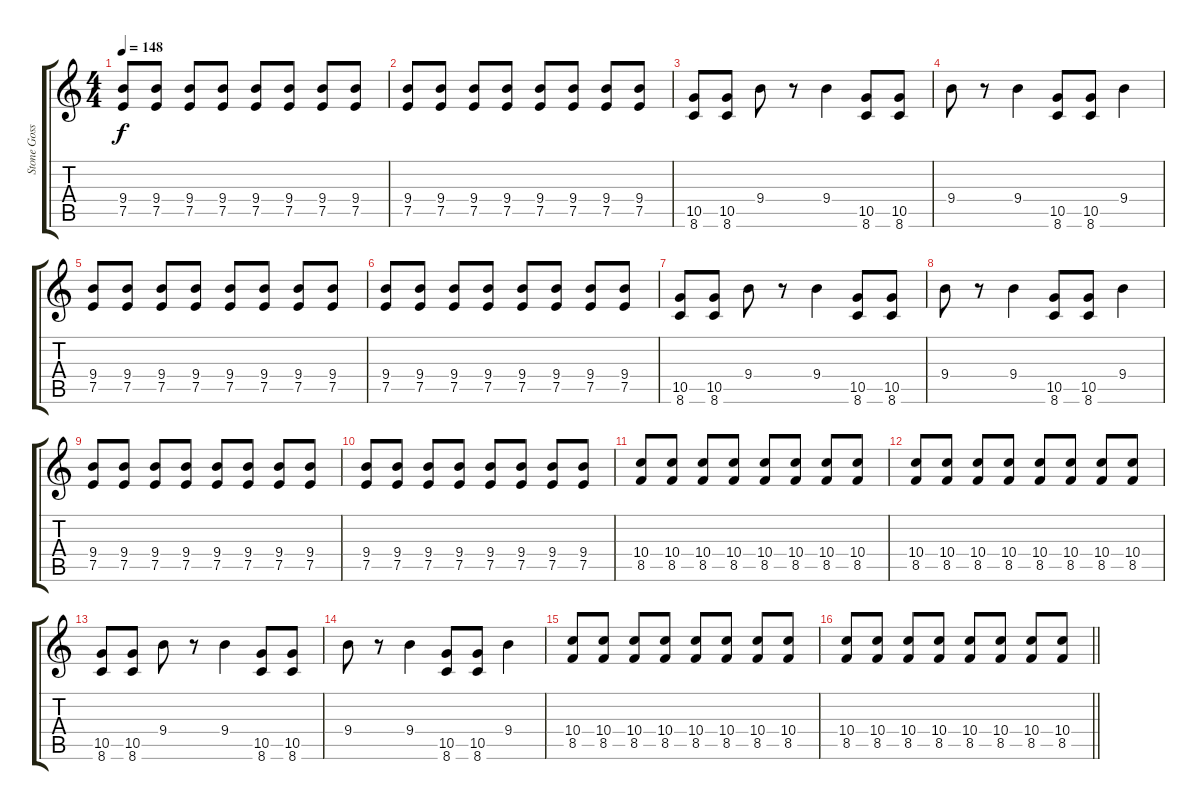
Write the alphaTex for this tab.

\track ("Stone Gossard" "Stone Goss") {instrument overdrivenguitar}
\staff {score tabs}
\tuning (E4 B3 G3 D3 A2 E2) {hide}
\ts (4 4)
\tempo 148
\clef g2
\ks c
(9.4 7.5).8{dy f} (9.4 7.5).8 (9.4 7.5).8 (9.4 7.5).8 (9.4 7.5).8 (9.4 7.5).8 (9.4 7.5).8 (9.4 7.5).8 |
(9.4 7.5).8 (9.4 7.5).8 (9.4 7.5).8 (9.4 7.5).8 (9.4 7.5).8 (9.4 7.5).8 (9.4 7.5).8 (9.4 7.5).8 |
(10.5 8.6).8{instrument distortionguitar} (10.5 8.6).8 9.4.8 r.8 9.4.4 (10.5 8.6).8 (10.5 8.6).8 |
9.4.8 r.8 9.4.4 (10.5 8.6).8 (10.5 8.6).8 9.4.4 |
(9.4 7.5).8 (9.4 7.5).8 (9.4 7.5).8 (9.4 7.5).8 (9.4 7.5).8 (9.4 7.5).8 (9.4 7.5).8 (9.4 7.5).8 |
(9.4 7.5).8 (9.4 7.5).8 (9.4 7.5).8 (9.4 7.5).8 (9.4 7.5).8 (9.4 7.5).8 (9.4 7.5).8 (9.4 7.5).8 |
(10.5 8.6).8{instrument distortionguitar} (10.5 8.6).8 9.4.8 r.8 9.4.4 (10.5 8.6).8 (10.5 8.6).8 |
9.4.8 r.8 9.4.4 (10.5 8.6).8 (10.5 8.6).8 9.4.4 |
(9.4 7.5).8 (9.4 7.5).8 (9.4 7.5).8 (9.4 7.5).8 (9.4 7.5).8 (9.4 7.5).8 (9.4 7.5).8 (9.4 7.5).8 |
(9.4 7.5).8 (9.4 7.5).8 (9.4 7.5).8 (9.4 7.5).8 (9.4 7.5).8 (9.4 7.5).8 (9.4 7.5).8 (9.4 7.5).8 |
(10.4 8.5).8 (10.4 8.5).8 (10.4 8.5).8 (10.4 8.5).8 (10.4 8.5).8 (10.4 8.5).8 (10.4 8.5).8 (10.4 8.5).8 |
(10.4 8.5).8 (10.4 8.5).8 (10.4 8.5).8 (10.4 8.5).8 (10.4 8.5).8 (10.4 8.5).8 (10.4 8.5).8 (10.4 8.5).8 |
(10.5 8.6).8{instrument distortionguitar} (10.5 8.6).8 9.4.8 r.8 9.4.4 (10.5 8.6).8 (10.5 8.6).8 |
9.4.8 r.8 9.4.4 (10.5 8.6).8 (10.5 8.6).8 9.4.4 |
(10.4 8.5).8 (10.4 8.5).8 (10.4 8.5).8 (10.4 8.5).8 (10.4 8.5).8 (10.4 8.5).8 (10.4 8.5).8 (10.4 8.5).8 |
\barLineRight lightlight
(10.4 8.5).8 (10.4 8.5).8 (10.4 8.5).8 (10.4 8.5).8 (10.4 8.5).8 (10.4 8.5).8 (10.4 8.5).8 (10.4 8.5).8
